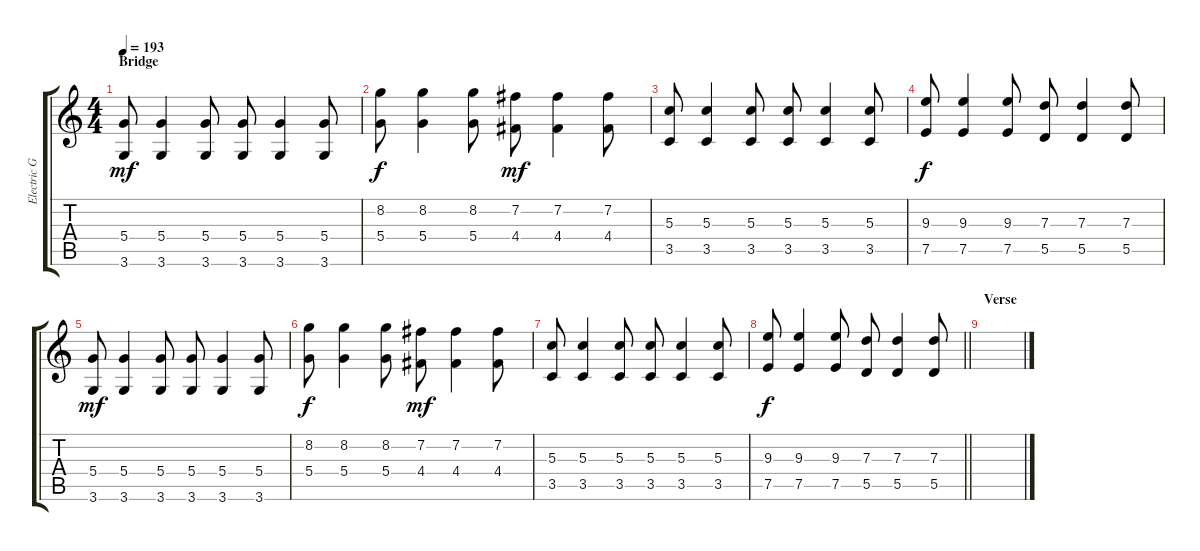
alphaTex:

\track ("Electric Guitar" "Electric G") {instrument overdrivenguitar}
\staff {score tabs}
\tuning (E4 B3 G3 D3 A2 E2) {hide}
\ts (4 4)
\section ("" "Bridge")
\tempo 193
\clef g2
\ks c
(5.4 3.6).8{dy mf} (5.4 3.6).4 (5.4 3.6).8 (5.4 3.6).8 (5.4 3.6).4 (5.4 3.6).8 |
(8.2 5.4).8{dy f} (8.2 5.4).4 (8.2 5.4).8 (7.2 4.4).8{dy mf} (7.2 4.4).4 (7.2 4.4).8 |
(5.3 3.5).8 (5.3 3.5).4 (5.3 3.5).8 (5.3 3.5).8 (5.3 3.5).4 (5.3 3.5).8 |
(9.3 7.5).8{dy f} (9.3 7.5).4 (9.3 7.5).8 (7.3 5.5).8 (7.3 5.5).4 (7.3 5.5).8 |
(5.4 3.6).8{dy mf} (5.4 3.6).4 (5.4 3.6).8 (5.4 3.6).8 (5.4 3.6).4 (5.4 3.6).8 |
(8.2 5.4).8{dy f} (8.2 5.4).4 (8.2 5.4).8 (7.2 4.4).8{dy mf} (7.2 4.4).4 (7.2 4.4).8 |
(5.3 3.5).8 (5.3 3.5).4 (5.3 3.5).8 (5.3 3.5).8 (5.3 3.5).4 (5.3 3.5).8 |
\barLineRight lightlight
(9.3 7.5).8{dy f} (9.3 7.5).4 (9.3 7.5).8 (7.3 5.5).8 (7.3 5.5).4 (7.3 5.5).8 |
\section ("" "Verse")
